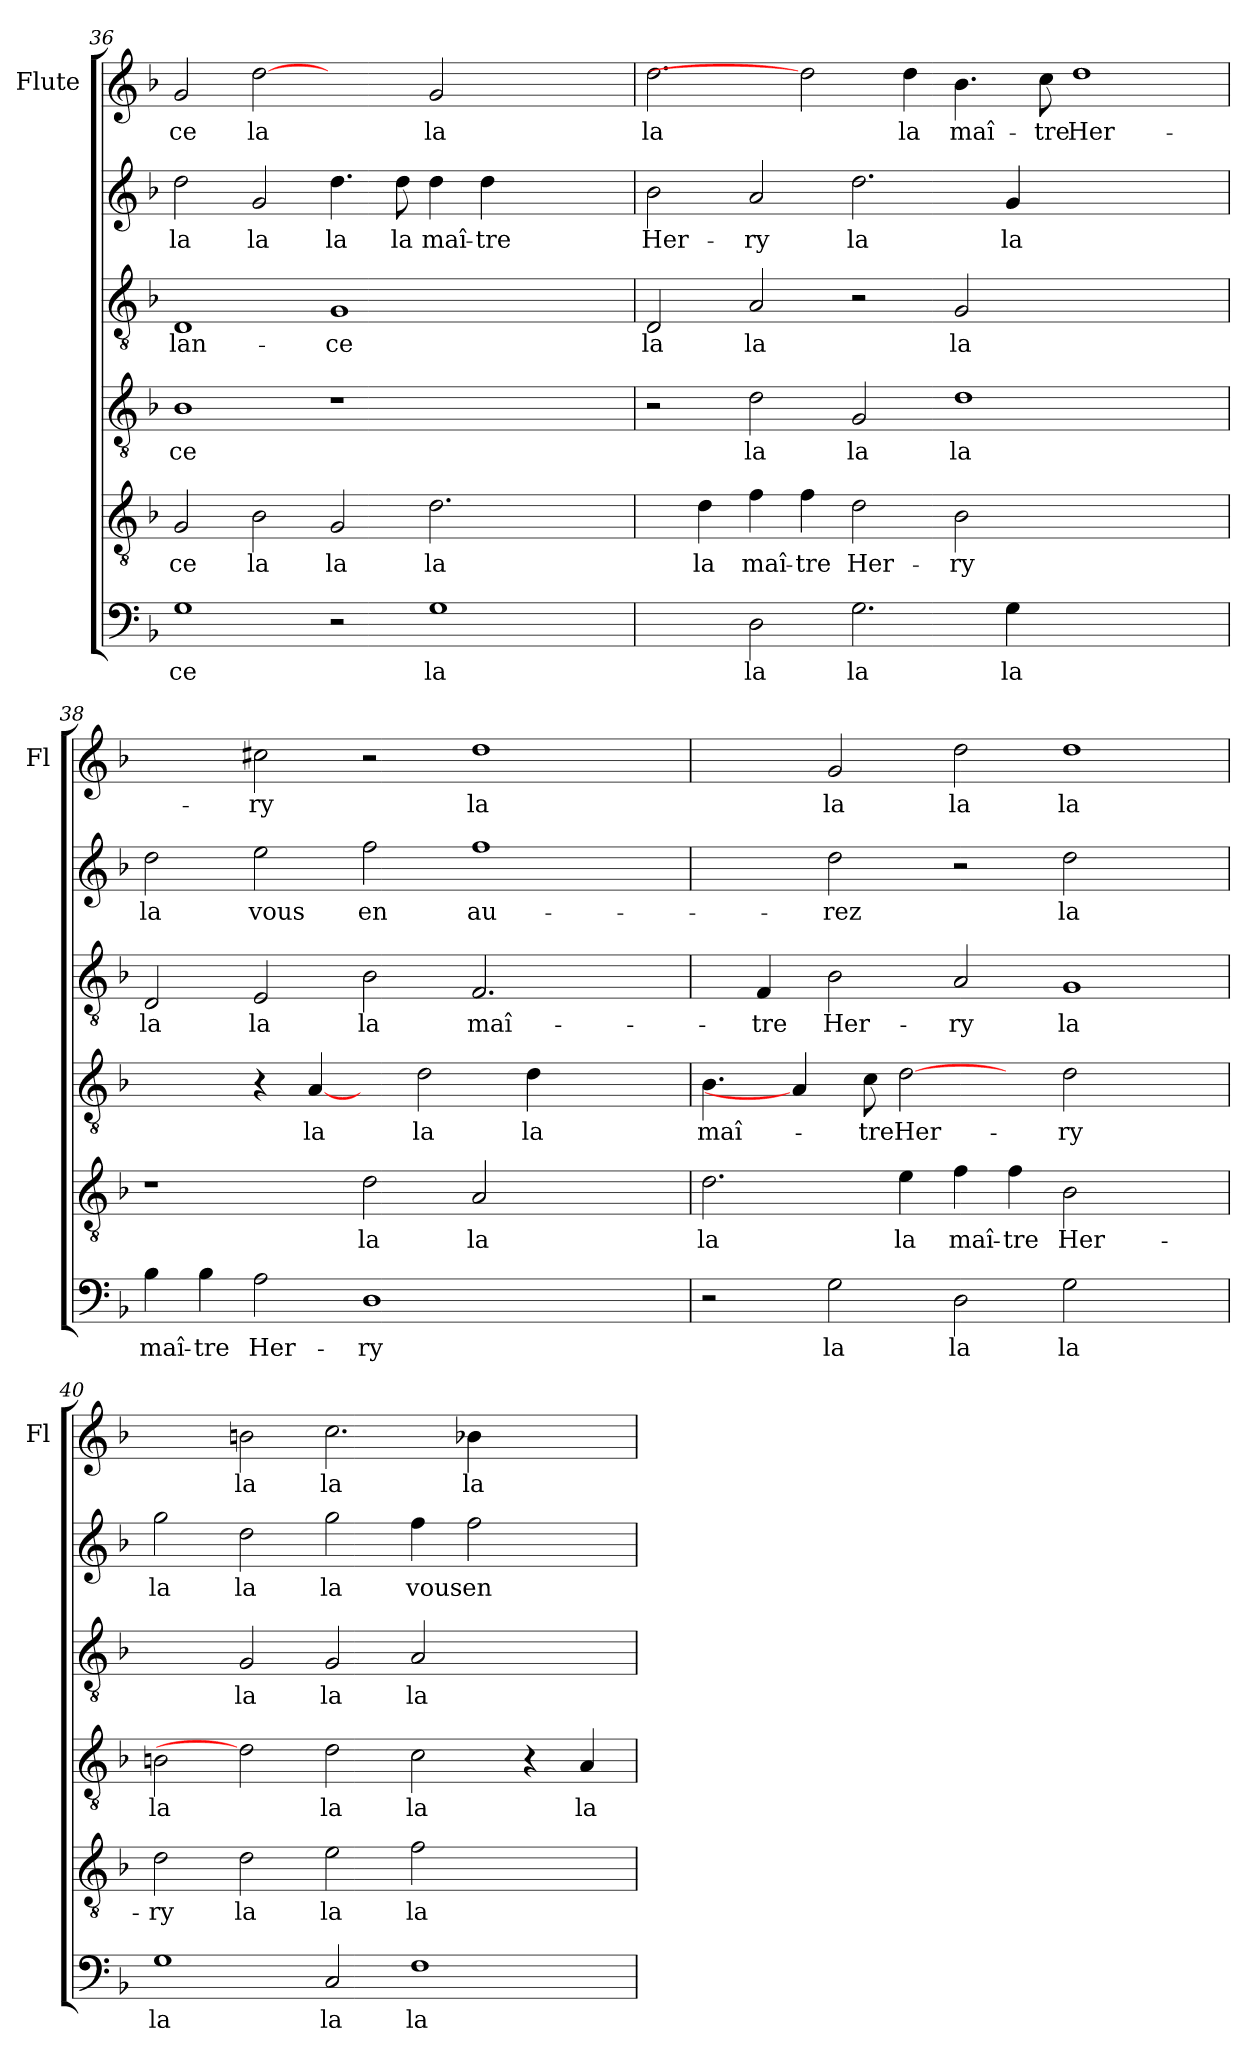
**kern	**text	**kern	**text	**kern	**text	**kern	**text	**kern	**text	**kern	**text
*part6	*part6	*part5	*part5	*part4	*part4	*part3	*part3	*part2	*part2	*part1	*part1
*staff6	*staff6	*staff5	*staff5	*staff4	*staff4	*staff3	*staff3	*staff2	*staff2	*staff1	*staff1
*	*	*	*	*	*	*	*	*	*	*I"Flute	*
*	*	*	*	*	*	*	*	*	*	*I'Fl	*
*clefF4	*	*clefGv2	*	*clefGv2	*	*clefGv2	*	*clefG2	*	*clefG2	*
*k[b-]	*	*k[b-]	*	*k[b-]	*	*k[b-]	*	*k[b-]	*	*k[b-]	*
*F:	*	*F:	*	*F:	*	*F:	*	*F:	*	*F:	*
=36	=36	=36	=36	=36	=36	=36	=36	=36	=36	=36	=36
!	!LO:LY:b	!	!LO:LY:b	!	!LO:LY:b	!	!LO:LY:b	!	!LO:LY:b	!	!LO:LY:b
1G	-ce	2G/	-ce	1B-	-ce	1D	-lan-	2dd\	la	2g/	-ce
!	!	!	!LO:LY:b	!	!	!	!	!	!LO:LY:b	!	!LO:LY:b
.	.	2B-\	la	.	.	.	.	2g/	la	[2dd	la
!	!	!	!LO:LY:b	!	!	!	!LO:LY:b	!	!LO:LY:b	!	!
2r	.	2G/	la	1r	.	1G	-ce	4.dd\	la	2ryy	.
!	!	!	!	!	!	!	!	!	!LO:LY:b	!	!
.	.	.	.	.	.	.	.	8dd\	la	.	.
!	!LO:LY:b	!	!LO:LY:b	!	!	!	!	!	!LO:LY:b	!	!LO:LY:b
1G	la	2.d\	la	.	.	.	.	4dd\	maî-	2g/	la
!	!	!	!	!	!	!	!	!	!LO:LY:b	!	!
.	.	.	.	.	.	.	.	4dd\	-tre	.	.
.	.	.	.	2ryy	.	2ryy	.	2ryy	.	2ryy	.
.	.	4ryy	.	.	.	.	.	.	.	.	.
!!LO:PB:g=z
=37	=37	=37	=37	=37	=37	=37	=37	=37	=37	=37	=37
!	!	!	!	!	!	!	!LO:LY:b	!	!LO:LY:b	!	!LO:LY:b
2G\yy	.	4d\yy	.	2r	.	2D/	la	2b-\	Her-	2.dd\	la
!	!	!	!LO:LY:b	!	!	!	!	!	!	!	!
.	.	4d\	la	.	.	.	.	.	.	.	.
!	!LO:LY:b	!	!LO:LY:b	!	!LO:LY:b	!	!LO:LY:b	!	!LO:LY:b	!	!
2D\	la	4f\	maî-	2d\	la	2A/	la	2a/	-ry	.	.
!	!	!	!LO:LY:b	!	!	!	!	!	!	!	!
.	.	4f\	-tre	.	.	.	.	.	.	2dd]	.
!	!LO:LY:b	!	!LO:LY:b	!	!LO:LY:b	!	!LO:LY:b	!	!LO:LY:b	!	!
2.G\	la	2d\	Her-	2G/	la	2r	l	2.dd\	la	.	.
!	!	!	!	!	!	!	!	!	!	!	!LO:LY:b
.	.	.	.	.	.	.	.	.	.	4dd\	la
!	!	!	!LO:LY:b	!	!LO:LY:b	!	!LO:LY:b	!	!	!	!LO:LY:b
.	.	2B-\	-ry	1d	la	2G/	la	.	.	4.b-\	maî-
!	!LO:LY:b	!	!	!	!	!	!	!	!LO:LY:b	!	!
4G\	la	.	.	.	.	.	.	4g/	la	.	.
!	!	!	!	!	!	!	!	!	!	!	!LO:LY:b
.	.	.	.	.	.	.	.	.	.	8cc\	-tre
!	!	!	!	!	!	!	!	!	!	!	!LO:LY:b
1ryy	.	1ryy	.	.	.	1ryy	.	1ryy	.	1dd	Her-
.	.	.	.	2ryy	.	.	.	.	.	.	.
=38	=38	=38	=38	=38	=38	=38	=38	=38	=38	=38	=38
!	!LO:LY:b	!	!	!	!	!	!LO:LY:b	!	!LO:LY:b	!	!
4B-\	maî-	1r	.	2d\yy	.	2D/	la	2dd\	la	2dd\yy	.
!	!LO:LY:b	!	!	!	!	!	!	!	!	!	!
4B-\	-tre	.	.	.	.	.	.	.	.	.	.
!	!LO:LY:b	!	!	!	!	!	!LO:LY:b	!	!LO:LY:b	!	!LO:LY:b
2A\	Her-	.	.	4r	.	2E/	la	2ee\	vous	2cc#X\	-ry
!	!	!	!	!	!LO:LY:b	!	!	!	!	!	!
.	.	.	.	[4A/	la	.	.	.	.	.	.
!	!LO:LY:b	!	!LO:LY:b	!	!	!	!LO:LY:b	!	!LO:LY:b	!	!
1D	-ry	2d\	la	4ryy	.	2B-\	la	2ff\	en	2r	.
!	!	!	!	!	!LO:LY:b	!	!	!	!	!	!
.	.	.	.	2d\	la	.	.	.	.	.	.
!	!	!	!LO:LY:b	!	!	!	!LO:LY:b	!	!LO:LY:b	!	!LO:LY:b
.	.	2A/	la	.	.	2.F/	maî-	1ff	au-	1dd	la
!	!	!	!	!	!LO:LY:b	!	!	!	!	!	!
.	.	.	.	4d\	la	.	.	.	.	.	.
2ryy	.	2ryy	.	2ryy	.	.	.	.	.	.	.
.	.	.	.	.	.	4ryy	.	.	.	.	.
=39	=39	=39	=39	=39	=39	=39	=39	=39	=39	=39	=39
!	!	!	!LO:LY:b	!	!LO:LY:b	!	!	!	!	!	!
2r	.	2.d\	la	4.B-\	maî-	4F/yy	.	2ff\yy	.	2dd\yy	.
!	!	!	!	!	!	!	!LO:LY:b	!	!	!	!
.	.	.	.	.	.	4F/	-tre	.	.	.	.
.	.	.	.	4A/]	.	.	.	.	.	.	.
!	!LO:LY:b	!	!	!	!	!	!LO:LY:b	!	!LO:LY:b	!	!LO:LY:b
2G\	la	.	.	.	.	2B-\	Her-	2dd\	-rez	2g/	la
!	!	!	!	!	!LO:LY:b	!	!	!	!	!	!
.	.	.	.	8c\	-tre	.	.	.	.	.	.
!	!	!	!LO:LY:b	!	!LO:LY:b	!	!	!	!	!	!
.	.	4e\	la	[2d	Her-	.	.	.	.	.	.
!	!LO:LY:b	!	!LO:LY:b	!	!	!	!LO:LY:b	!	!	!	!LO:LY:b
2D\	la	4f\	maî-	.	.	2A/	-ry	2r	.	2dd\	la
!	!	!	!LO:LY:b	!	!	!	!	!	!	!	!
.	.	4f\	-tre	4ryy	.	.	.	.	.	.	.
!	!LO:LY:b	!	!LO:LY:b	!	!LO:LY:b	!	!LO:LY:b	!	!LO:LY:b	!	!LO:LY:b
2G\	la	2B-\	Her-	2d\	-ry	1G	la	2dd\	la	1dd	la
2ryy	.	2ryy	.	2ryy	.	.	.	2ryy	.	.	.
!!LO:LB:g=z
=40	=40	=40	=40	=40	=40	=40	=40	=40	=40	=40	=40
!	!LO:LY:b	!	!LO:LY:b	!	!LO:LY:b	!	!	!	!LO:LY:b	!	!
1G	la	2d\	-ry	2Bn\	la	2G/yy	.	2gg\	la	2dd\yy	.
!	!	!	!LO:LY:b	!	!	!	!LO:LY:b	!	!LO:LY:b	!	!LO:LY:b
.	.	2d\	la	2d]	.	2G/	la	2dd\	la	2bn\	la
!	!LO:LY:b	!	!LO:LY:b	!	!LO:LY:b	!	!LO:LY:b	!	!LO:LY:b	!	!LO:LY:b
2C/	la	2e\	la	2d\	la	2G/	la	2gg\	la	2.cc\	la
!	!LO:LY:b	!	!LO:LY:b	!	!LO:LY:b	!	!LO:LY:b	!	!LO:LY:b	!	!
1F	la	2f\	la	2c\	la	2A/	la	4ff\	vous	.	.
!	!	!	!	!	!	!	!	!	!LO:LY:b	!	!LO:LY:b
.	.	.	.	.	.	.	.	2ff\	en	4b-X\	la
.	.	2ryy	.	4r	.	2ryy	.	.	.	2ryy	.
!	!	!	!	!	!LO:LY:b	!	!	!	!	!	!
.	.	.	.	4A/	la	.	.	4ryy	.	.	.
=	=	=	=	=	=	=	=	=	=	=	=
*-	*-	*-	*-	*-	*-	*-	*-	*-	*-	*-	*-
